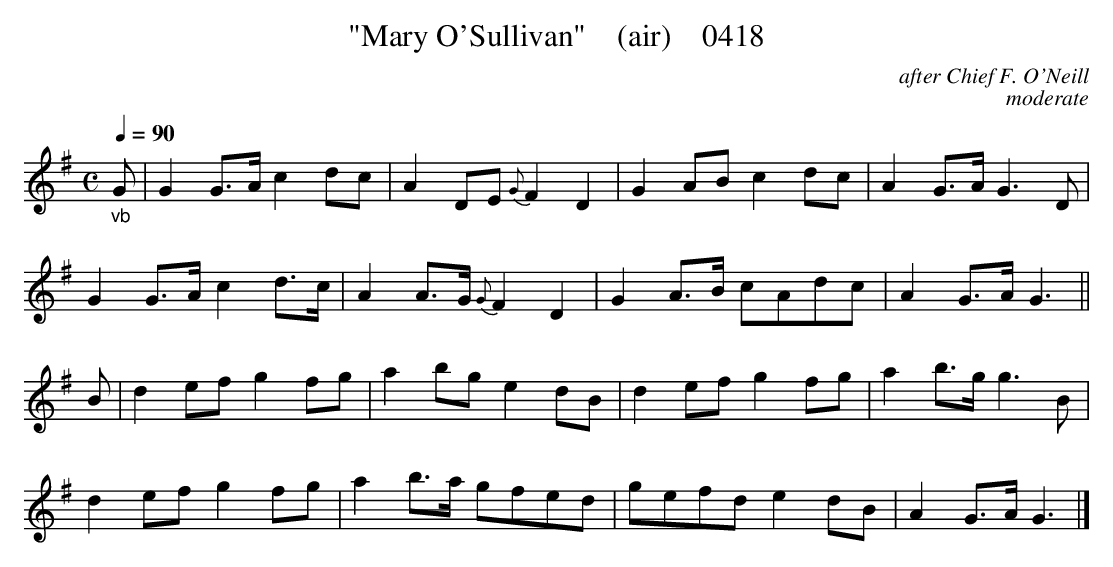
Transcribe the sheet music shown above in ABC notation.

X:1
T:"Mary O'Sullivan"    (air)    0418
C:after Chief F. O'Neill
C:moderate
Q:1/4=90
M:C
L:1/8
K:G
"_vb"G|G2G3/2A/2 c2dc|A2DE {G}F2D2|G2AB c2dc|A2G3/2A/2 G3D|
G2G3/2A/2 c2d3/2c/2|A2A3/2G/2 {G}F2D2|G2A3/2B/2 cAdc|A2G3/2A/2 G3||
B|d2ef g2fg|a2bg e2dB|d2ef g2fg|a2b3/2g/2 g3B|
d2ef g2fg|a2b3/2a/2 gfed|gefd e2dB|A2G3/2A/2 G3|]
